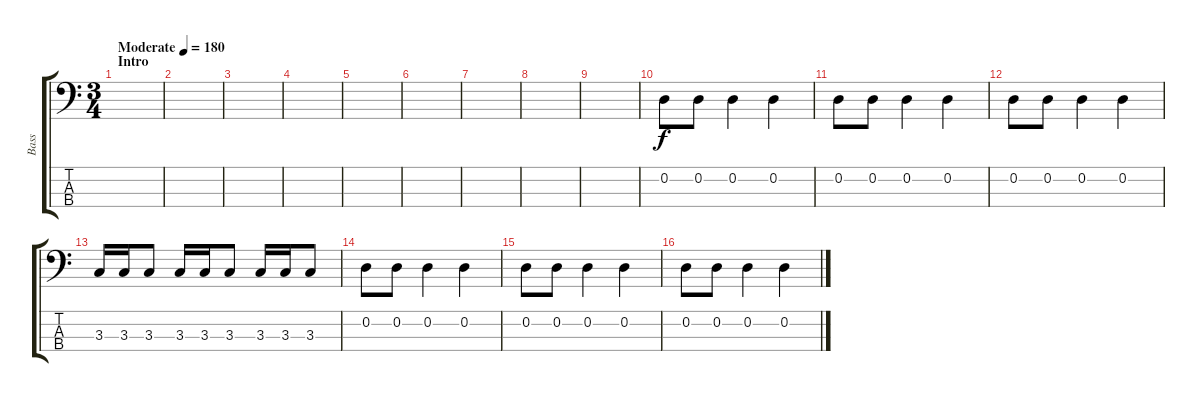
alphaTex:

\track ("Bass" "Bass") {instrument electricbassfinger}
\staff {score tabs}
\tuning (G2 D2 A1 E1) {hide}
\ts (3 4)
\section ("" "Intro")
\tempo (180 "Moderate")
\clef f4
\ks c
|
|
|
|
|
|
|
|
|
0.2.8 0.2.8 0.2.4 0.2.4 |
0.2.8 0.2.8 0.2.4 0.2.4 |
0.2.8 0.2.8 0.2.4 0.2.4 |
3.3.16 3.3.16 3.3.8 3.3.16 3.3.16 3.3.8 3.3.16 3.3.16 3.3.8 |
0.2.8 0.2.8 0.2.4 0.2.4 |
0.2.8 0.2.8 0.2.4 0.2.4 |
0.2.8 0.2.8 0.2.4 0.2.4
